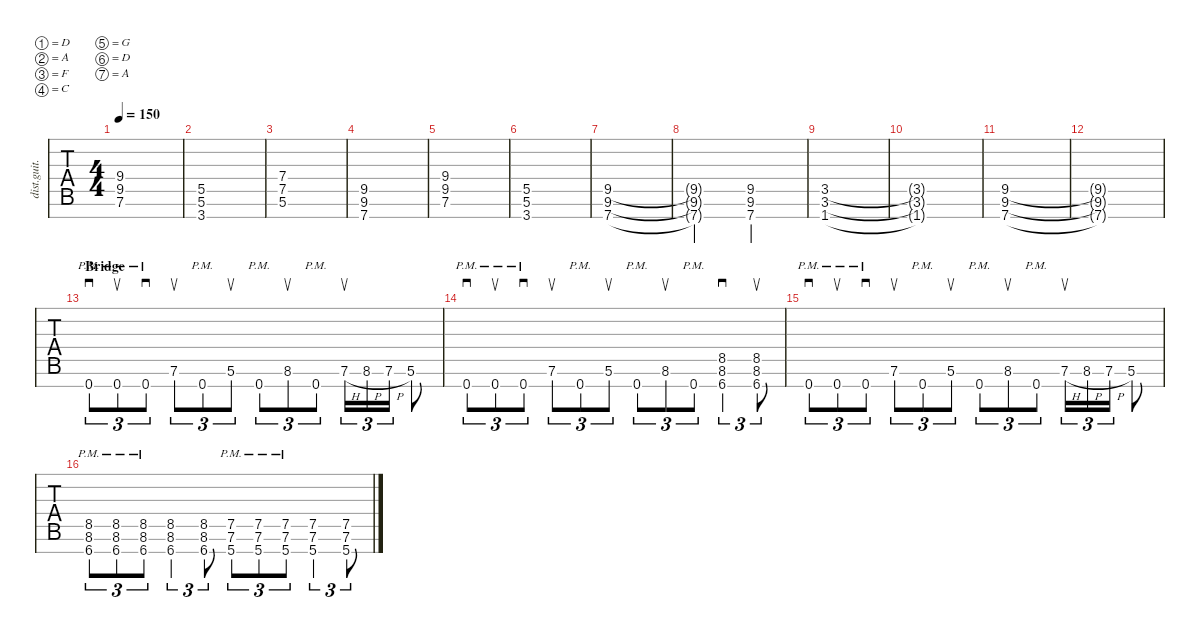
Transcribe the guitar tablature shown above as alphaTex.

\defaultSystemsLayout 4
\hideDynamics
\bracketExtendMode nobrackets
\otherSystemsTrackNameOrientation horizontal
\track ("Distortion Guitar" "dist.guit.") {solo instrument distortionguitar}
\staff {tabs}
\tuning (D4 A3 F3 C3 G2 D2 A1)
\ts (4 4)
\scale
0.977779
\tempo 150
\accidentals auto
\clef g2
\ottava regular
\simile none
\ks aminor
(7.6 9.5 9.4).1{dy mf} |
\scale
0.977779 (3.7 5.6 5.5).1 |
\scale
0.977779 (5.6 7.5 7.4).1 |
\scale
0.977779 (7.7 9.6 9.5).1 |
\scale
1.16034 (7.6 9.5 9.4).1 |
\scale
0.972042 (3.7 5.6 5.5).1 |
\scale
0.972042 (7.7 9.6 9.5).1 |
\scale
0.972042 (7.7{t} 9.6{t} 9.5{t}).2 (9.6 9.5 7.7).2 |
\scale
0.972042 (3.5 3.6 1.7).1 |
\scale
0.972042 (3.5{t} 3.6{t} 1.7{t}).1 |
\scale
0.972042 (7.7 9.6 9.5).1 |
\scale
1.00741 (7.7{t} 9.6{t} 9.5{t}).1 |
\section ("" "Bridge")
\scale
1.07061 0.7{pm}.8{sd tu (3 2)} 0.7{pm}.8{su tu (3 2)} 0.7{pm}.8{sd tu (3 2)} 7.6.8{su tu (3 2)} 0.7{pm}.8{tu (3 2)} 5.6.8{su tu (3 2)} 0.7{pm}.8{tu (3 2)} 8.6.8{su tu (3 2)} 0.7{pm}.8{tu (3 2)} 7.6{h}.16{su tu (3 2)} 8.6{h}.16{tu (3 2)} 7.6{h}.16{tu (3 2)} 5.6.8 |
\scale
0.976463 0.7{pm}.8{sd tu (3 2)} 0.7{pm}.8{su tu (3 2)} 0.7{pm}.8{sd tu (3 2)} 7.6.8{su tu (3 2)} 0.7{pm}.8{tu (3 2)} 5.6.8{su tu (3 2)} 0.7{pm}.8{tu (3 2)} 8.6.8{su tu (3 2)} 0.7{pm}.8{tu (3 2)} (6.7 8.6 8.5).4{sd tu (3 2)} (6.7 8.6 8.5).8{su tu (3 2)} |
\scale
0.976463 0.7{pm}.8{sd tu (3 2)} 0.7{pm}.8{su tu (3 2)} 0.7{pm}.8{sd tu (3 2)} 7.6.8{su tu (3 2)} 0.7{pm}.8{tu (3 2)} 5.6.8{su tu (3 2)} 0.7{pm}.8{tu (3 2)} 8.6.8{su tu (3 2)} 0.7{pm}.8{tu (3 2)} 7.6{h}.16{su tu (3 2)} 8.6{h}.16{tu (3 2)} 7.6{h}.16{tu (3 2)} 5.6.8 |
\scale
0.976463 (6.7{pm} 8.6{pm} 8.5{pm}).8{tu (3 2)} (6.7{pm} 8.6{pm} 8.5{pm}).8{tu (3 2)} (6.7{pm} 8.6{pm} 8.5{pm}).8{tu (3 2)} (6.7 8.6 8.5).4{tu (3 2)} (6.7 8.6 8.5).8{tu (3 2)} (5.7{pm} 7.6{pm} 7.5{pm}).8{tu (3 2)} (5.7{pm} 7.6{pm} 7.5{pm}).8{tu (3 2)} (5.7{pm} 7.6{pm} 7.5{pm}).8{tu (3 2)} (5.7 7.6 7.5).4{tu (3 2)} (5.7 7.6 7.5).8{tu (3 2)}
